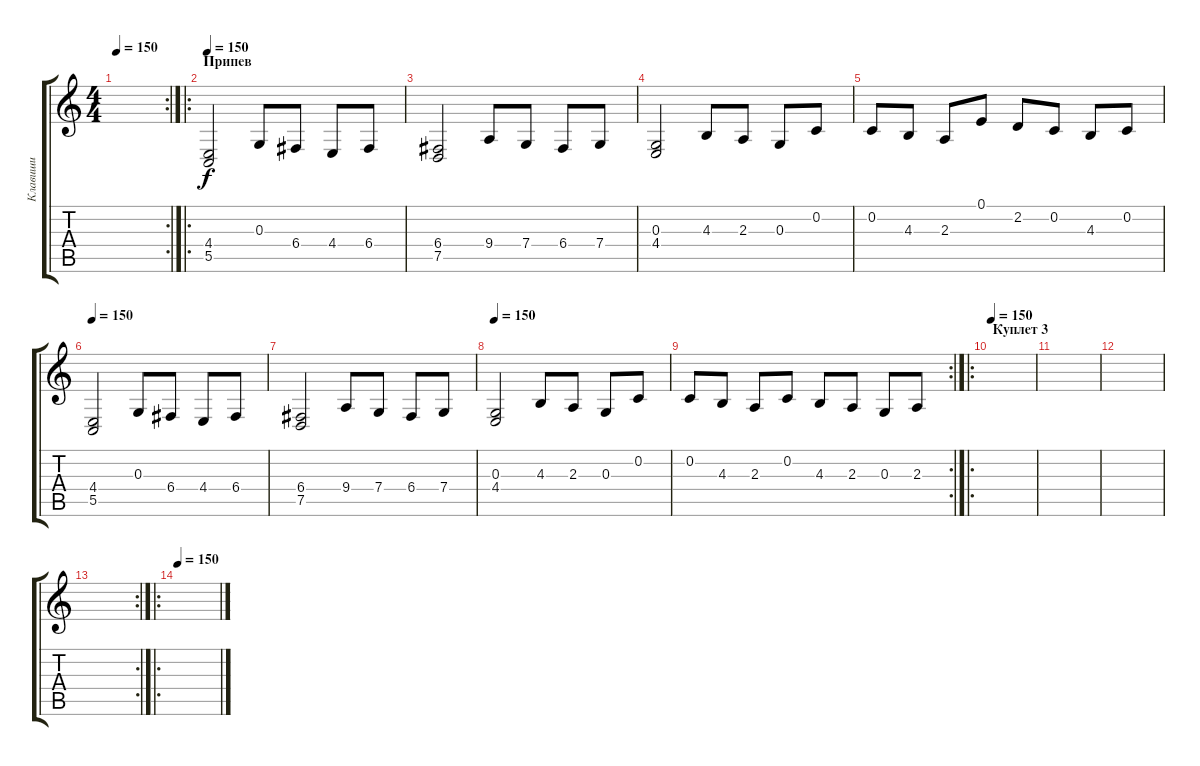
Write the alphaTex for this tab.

\track ("Клавиши" "Клавиши") {instrument violin}
\staff {score tabs}
\tuning (E4 C4 G3 C3 G2 C2) {hide}
\rc 2
\ts (4 4)
\tempo 150
\clef g2
\ks c
|
\ro
\section ("" "Припев")
\tempo 150
(4.4 5.5).2 0.3.8 6.4.8 4.4.8 6.4.8 |
(6.4 7.5).2 9.4.8 7.4.8 6.4.8 7.4.8 |
(0.3 4.4).2 4.3.8 2.3.8 0.3.8 0.2.8 |
0.2.8 4.3.8 2.3.8 0.1.8 2.2.8 0.2.8 4.3.8 0.2.8 |
\tempo 150
(4.4 5.5).2 0.3.8 6.4.8 4.4.8 6.4.8 |
(6.4 7.5).2 9.4.8 7.4.8 6.4.8 7.4.8 |
\tempo 150
(0.3 4.4).2 4.3.8 2.3.8 0.3.8 0.2.8 |
\rc 2
0.2.8 4.3.8 2.3.8 0.2.8 4.3.8 2.3.8 0.3.8 2.3.8 |
\ro
\section ("" "Куплет 3")
\tempo 150
|
|
|
\rc 2
|
\ro
\tempo 150
